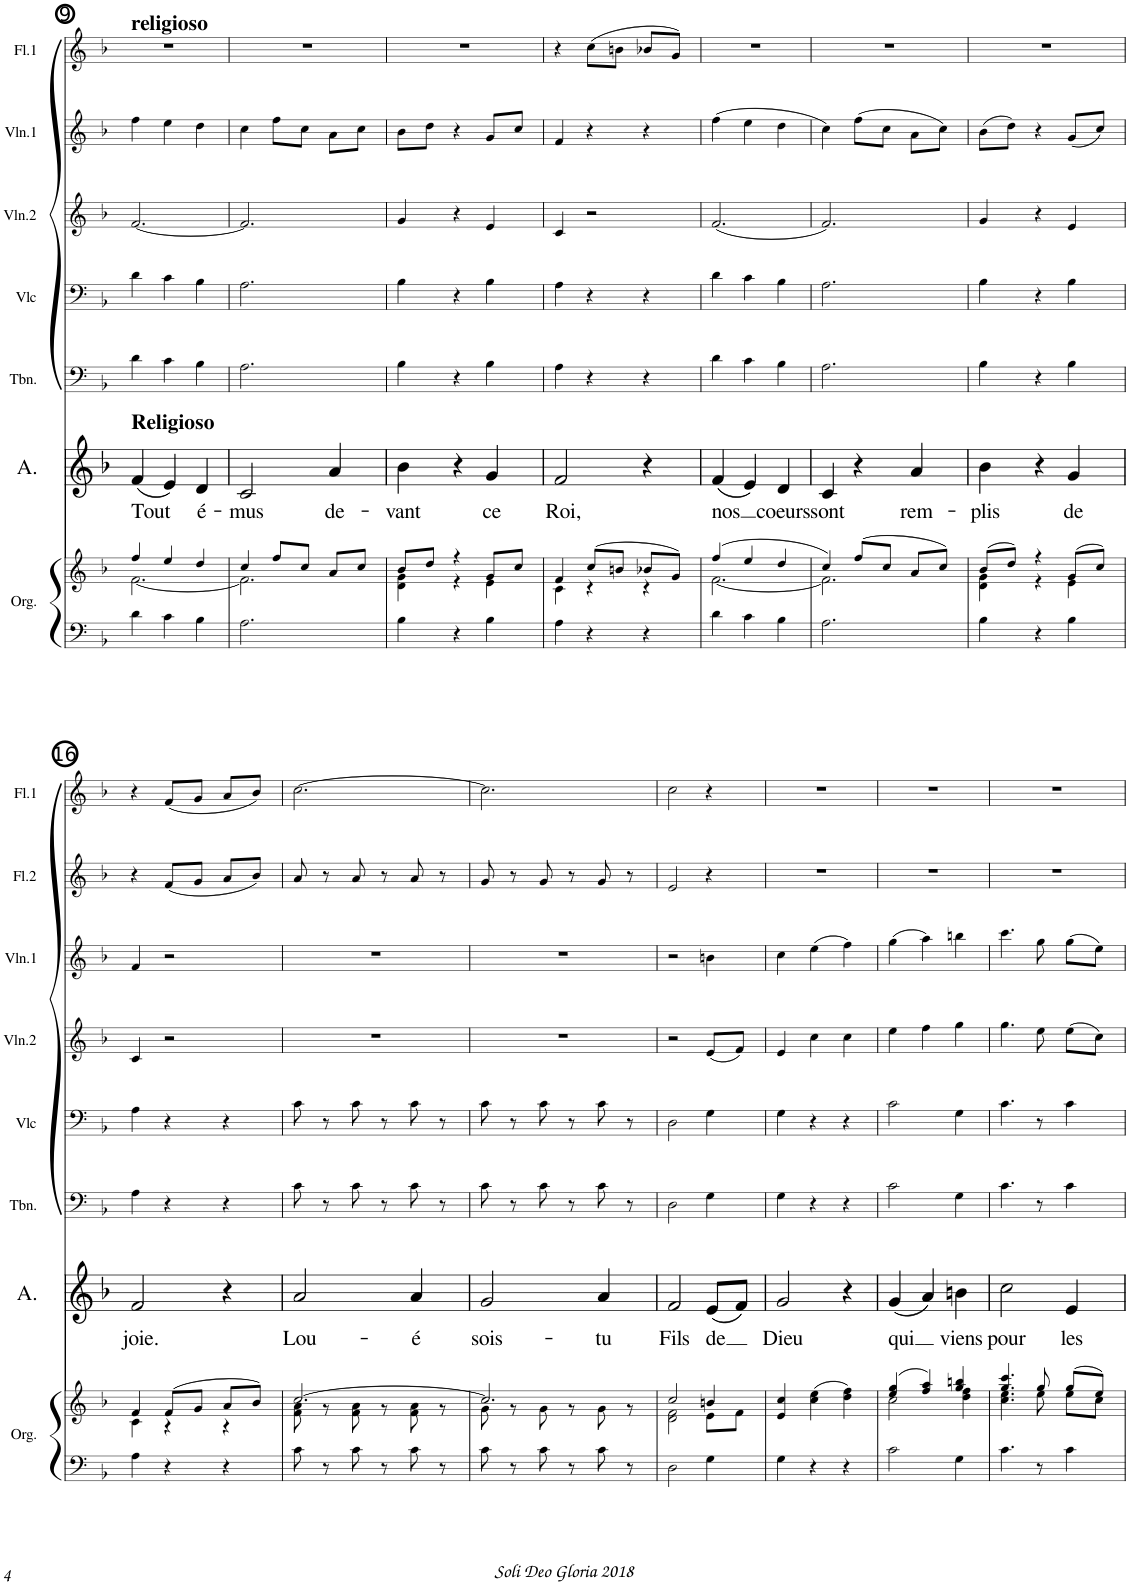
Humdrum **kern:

**kern	**kern	**kern	**text	**kern	**kern	**kern	**kern	**kern	**kern
*part8	*part8	*part7	*part7	*part6	*part5	*part4	*part3	*part2	*part1
*staff9	*staff8	*staff7	*staff7	*staff6	*staff5	*staff4	*staff3	*staff2	*staff1
*I"Orgue	*	*I"Alto	*	*I"Trombone	*I"Violoncelle	*I"Violon 2	*I"Violon 1	*I"Flûte 2	*I"Flûte 1
*I'Org.	*	*I'A.	*	*I'Tbn.	*I'Vlc	*I'Vln.2	*I'Vln.1	*I'Fl.2	*I'Fl.1
!!LO:PB:g=z
*clefF4	*clefG2	*clefG2	*	*clefF4	*clefF4	*clefG2	*clefG2	*clefG2	*clefG2
*k[b-]	*k[b-]	*k[b-]	*	*k[b-]	*k[b-]	*k[b-]	*k[b-]	*k[b-]	*k[b-]
*M3/4	*M3/4	*M3/4	*	*M3/4	*M3/4	*M3/4	*M3/4	*M3/4	*M3/4
=9	=9	=9	=9	=9	=9	=9	=9	=9	=9
*	*^	*	*	*	*	*	*	*	*
!	!	!	!	!	!	!	!	!	!	!LO:TX:a:B:t=religioso
!	!	!	!LO:TX:a:B:t=Religioso	!	!	!	!	!	!	!
!	!	!	!	!LO:LY:b	!	!	!	!	!	!
4d\	4ff/	[2.f\	(4f/	Tout	4d\	4d\	[2.f/	4ff\	2.r	2.r
4c\	4ee/	.	4e/)	.	4c\	4c\	.	4ee\	.	.
!	!	!	!	!LO:LY:b	!	!	!	!	!	!
4B-\	4dd/	.	4d/	é-	4B-\	4B-\	.	4dd\	.	.
=10	=10	=10	=10	=10	=10	=10	=10	=10	=10	=10
!	!	!	!	!LO:LY:b	!	!	!	!	!	!
2.A\	4cc/	2.f\]	2c/	-mus	2.A\	2.A\	2.f/]	4cc\	2.r	2.r
.	8ff/L	.	.	.	.	.	.	8ff\L	.	.
.	8cc/J	.	.	.	.	.	.	8cc\J	.	.
!	!	!	!	!LO:LY:b	!	!	!	!	!	!
.	8a/L	.	4a/	de-	.	.	.	8a\L	.	.
.	8cc/J	.	.	.	.	.	.	8cc\J	.	.
=11	=11	=11	=11	=11	=11	=11	=11	=11	=11	=11
!	!	!	!	!LO:LY:b	!	!	!	!	!	!
4B-\	8b-/L	4d\ 4g\	4b-\	-vant	4B-\	4B-\	4g/	8b-\L	2.r	2.r
.	8dd/J	.	.	.	.	.	.	8dd\J	.	.
4r	4r	4r	4r	.	4r	4r	4r	4r	.	.
!	!	!	!	!LO:LY:b	!	!	!	!	!	!
4B-\	8g/L	4e\	4g/	ce	4B-\	4B-\	4e/	8g/L	.	.
.	8cc/J	.	.	.	.	.	.	8cc/J	.	.
=12	=12	=12	=12	=12	=12	=12	=12	=12	=12	=12
!	!	!	!	!LO:LY:b	!	!	!	!	!	!
4A\	4f/	4c\	2f/	Roi,	4A\	4A\	4c/	4f/	2.r	4r
4r	(8cc/L	4r	.	.	4r	4r	2r	4r	.	(8cc\L
.	8bn/J	.	.	.	.	.	.	.	.	8bn\J
4r	8b-X/L	4r	4r	.	4r	4r	.	4r	.	8b-X/L
.	8g/J)	.	.	.	.	.	.	.	.	8g/J)
=13	=13	=13	=13	=13	=13	=13	=13	=13	=13	=13
!	!	!	!	!LO:LY:b	!	!	!	!	!	!
4d\	(4ff/	[2.f\	(4f/	nos	4d\	4d\	(2.f/	(4ff\	2.r	2.r
4c\	4ee/	.	4e/)	.	4c\	4c\	.	4ee\	.	.
!	!	!	!	!LO:LY:b	!	!	!	!	!	!
4B-\	4dd/	.	4d/	coeurs	4B-\	4B-\	.	4dd\	.	.
=14	=14	=14	=14	=14	=14	=14	=14	=14	=14	=14
!	!	!	!	!LO:LY:b	!	!	!	!	!	!
2.A\	4cc/)	2.f\]	4c/	sont	2.A\	2.A\	2.f/)	4cc\)	2.r	2.r
.	(8ff/L	.	4r	.	.	.	.	(8ff\L	.	.
.	8cc/J	.	.	.	.	.	.	8cc\J	.	.
!	!	!	!	!LO:LY:b	!	!	!	!	!	!
.	8a/L	.	4a/	rem-	.	.	.	8a\L	.	.
.	8cc/J)	.	.	.	.	.	.	8cc\J)	.	.
=15	=15	=15	=15	=15	=15	=15	=15	=15	=15	=15
!	!	!	!	!LO:LY:b	!	!	!	!	!	!
4B-\	(8b-/L	4d\ 4g\	4b-\	-plis	4B-\	4B-\	4g/	(8b-\L	2.r	2.r
.	8dd/J)	.	.	.	.	.	.	8dd\J)	.	.
4r	4r	4r	4r	.	4r	4r	4r	4r	.	.
!	!	!	!	!LO:LY:b	!	!	!	!	!	!
4B-\	(8g/L	4e\	4g/	de	4B-\	4B-\	4e/	(8g/L	.	.
.	8cc/J)	.	.	.	.	.	.	8cc/J)	.	.
!!LO:LB:g=z
=16	=16	=16	=16	=16	=16	=16	=16	=16	=16	=16
!	!	!	!	!LO:LY:b	!	!	!	!	!	!
4A\	4f/	4c\	2f/	joie.	4A\	4A\	4c/	4f/	4r	4r
4r	(8f/L	4r	.	.	4r	4r	2r	2r	(8f/L	(8f/L
.	8g/J	.	.	.	.	.	.	.	8g/J	8g/J
4r	8a/L	4r	4r	.	4r	4r	.	.	8a/L	8a/L
.	8b-/J)	.	.	.	.	.	.	.	8b-/J)	8b-/J)
=17	=17	=17	=17	=17	=17	=17	=17	=17	=17	=17
!	!	!	!	!LO:LY:b	!	!	!	!	!	!
8c\	[2.cc/	8f\ 8a\	2a/	Lou-	8c\	8c\	2.r	2.r	8a/	[2.cc\
8r	.	8r	.	.	8r	8r	.	.	8r	.
8c\	.	8f\ 8a\	.	.	8c\	8c\	.	.	8a/	.
8r	.	8r	.	.	8r	8r	.	.	8r	.
!	!	!	!	!LO:LY:b	!	!	!	!	!	!
8c\	.	8f\ 8a\	4a/	-é	8c\	8c\	.	.	8a/	.
8r	.	8r	.	.	8r	8r	.	.	8r	.
=18	=18	=18	=18	=18	=18	=18	=18	=18	=18	=18
!	!	!	!	!LO:LY:b	!	!	!	!	!	!
8c\	2.cc/]	8g\	2g/	sois-	8c\	8c\	2.r	2.r	8g/	2.cc\]
8r	.	8r	.	.	8r	8r	.	.	8r	.
8c\	.	8g\	.	.	8c\	8c\	.	.	8g/	.
8r	.	8r	.	.	8r	8r	.	.	8r	.
!	!	!	!	!LO:LY:b	!	!	!	!	!	!
8c\	.	8g\	4a/	-tu	8c\	8c\	.	.	8g/	.
8r	.	8r	.	.	8r	8r	.	.	8r	.
=19	=19	=19	=19	=19	=19	=19	=19	=19	=19	=19
!	!	!	!	!LO:LY:b	!	!	!	!	!	!
2D\	2cc/	2d\ 2f\	2f/	Fils	2D\	2D\	2r	2r	2e/	2cc\
!	!	!	!	!LO:LY:b	!	!	!	!	!	!
4G\	4bn/	8e\L	(8e/L	de	4G\	4G\	(8e/L	4bn\	4r	4r
.	.	8f\J	8f/J)	.	.	.	8f/J)	.	.	.
=20	=20	=20	=20	=20	=20	=20	=20	=20	=20	=20
!	!	!	!	!LO:LY:b	!	!	!	!	!	!
*	*v	*v	*	*	*	*	*	*	*	*
4G\	4e/ 4cc/	2g/	Dieu	4G\	4G\	4e/	4cc\	2.r	2.r
4r	(4cc\ 4ee\	.	.	4r	4r	4cc\	(4ee\	.	.
4r	4dd\ 4ff\)	4r	.	4r	4r	4cc\	4ff\)	.	.
=21	=21	=21	=21	=21	=21	=21	=21	=21	=21
*	*^	*	*	*	*	*	*	*	*
!	!	!	!	!LO:LY:b	!	!	!	!	!	!
2c\	(4ee/ 4gg/	2cc\	(4g/	qui	2c\	2c\	4ee\	(4gg\	2.r	2.r
.	4ff/ 4aa/)	.	4a/)	.	.	.	4ff\	4aa\)	.	.
!	!	!	!	!LO:LY:b	!	!	!	!	!	!
4G\	4gg/ 4bbn/	4dd\ 4ff\	4bn\	viens	4G\	4G\	4gg\	4bbn\	.	.
=22	=22	=22	=22	=22	=22	=22	=22	=22	=22	=22
!	!	!	!	!LO:LY:b	!	!	!	!	!	!
4.c\	4.gg/ 4.ccc/	4.cc\ 4.ee\	2cc\	pour	4.c\	4.c\	4.gg\	4.ccc\	2.r	2.r
8r	8gg/	8ee\	.	.	8r	8r	8ee\	8gg\	.	.
!	!	!	!	!LO:LY:b	!	!	!	!	!	!
4c\	(8gg/L	8ee\L	4e/	les	4c\	4c\	(8ee\L	(8gg\L	.	.
.	8ee/J)	8cc\J	.	.	.	.	8cc\J)	8ee\J)	.	.
*	*v	*v	*	*	*	*	*	*	*	*
=	=	=	=	=	=	=	=	=	=
*-	*-	*-	*-	*-	*-	*-	*-	*-	*-
